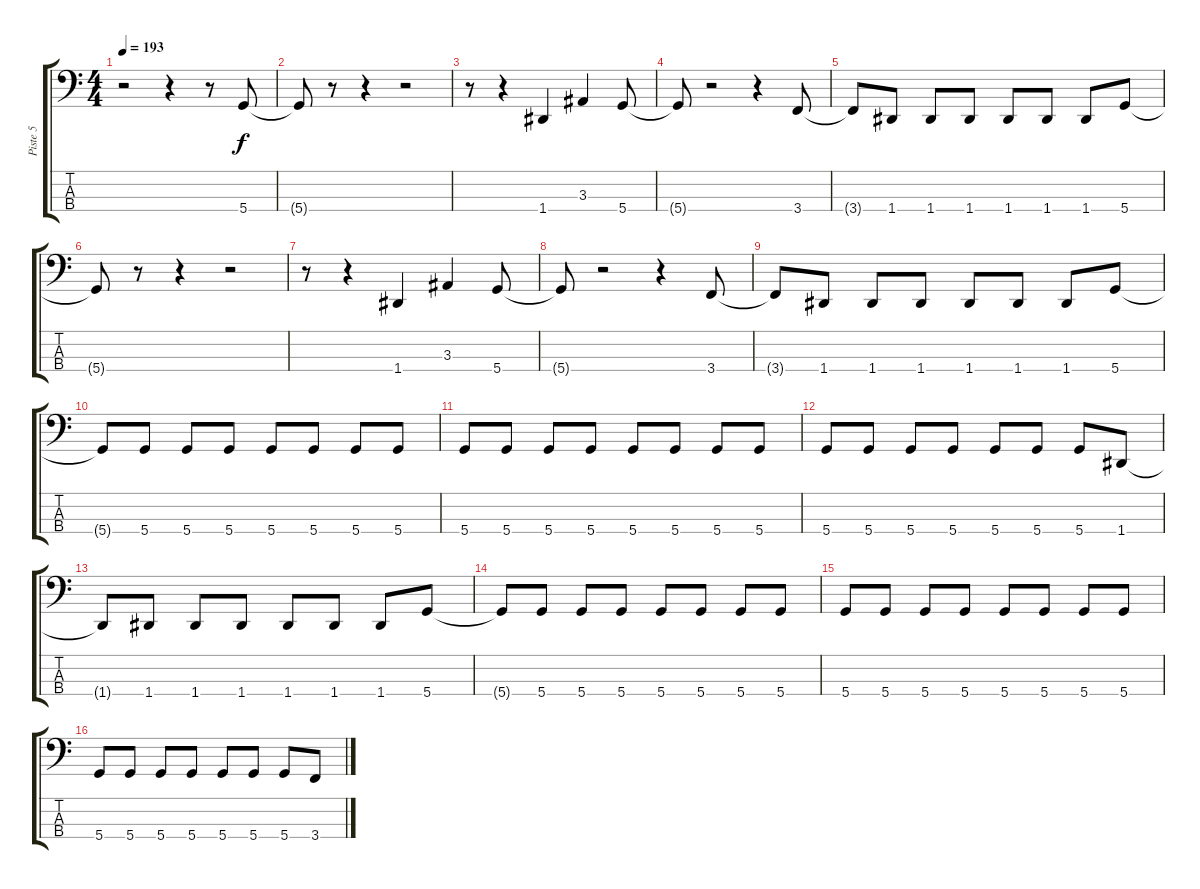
\track ("Piste 5" "Piste 5") {instrument slapbass2}
\staff {score tabs}
\tuning (F2 C2 G1 D1) {hide}
\ts (4 4)
\tempo 193
\clef f4
\ks c
r.2{dy f instrument slapbass2} r.4 r.8 5.4.8 |
5.4{t}.8 r.8 r.4 r.2 |
r.8 r.4 1.4.4 3.3.4 5.4.8 |
5.4{t}.8 r.2 r.4 3.4.8 |
3.4{t}.8 1.4.8 1.4.8 1.4.8 1.4.8 1.4.8 1.4.8 5.4.8 |
5.4{t}.8 r.8 r.4 r.2 |
r.8 r.4 1.4.4 3.3.4 5.4.8 |
5.4{t}.8 r.2 r.4 3.4.8 |
3.4{t}.8 1.4.8 1.4.8 1.4.8 1.4.8 1.4.8 1.4.8 5.4.8 |
5.4{t}.8 5.4.8 5.4.8 5.4.8 5.4.8 5.4.8 5.4.8 5.4.8 |
5.4.8 5.4.8 5.4.8 5.4.8 5.4.8 5.4.8 5.4.8 5.4.8 |
5.4.8 5.4.8 5.4.8 5.4.8 5.4.8 5.4.8 5.4.8 1.4.8 |
1.4{t}.8 1.4.8 1.4.8 1.4.8 1.4.8 1.4.8 1.4.8 5.4.8 |
5.4{t}.8 5.4.8 5.4.8 5.4.8 5.4.8 5.4.8 5.4.8 5.4.8 |
5.4.8 5.4.8 5.4.8 5.4.8 5.4.8 5.4.8 5.4.8 5.4.8 |
5.4.8 5.4.8 5.4.8 5.4.8 5.4.8 5.4.8 5.4.8 3.4.8
